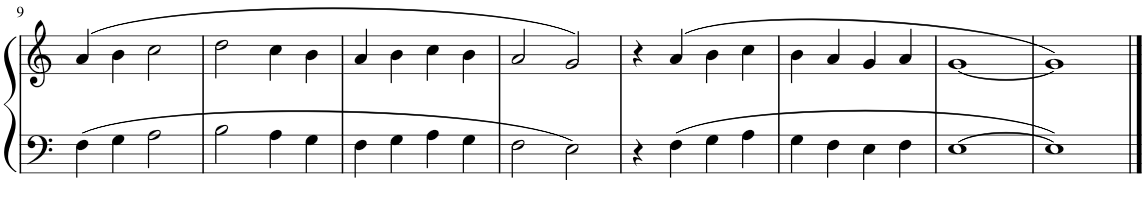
**kern	**kern
*part1	*part1
*staff2	*staff1
*I"Piano	*
*I'Pno.	*
!!LO:PB:g=z
*clefF4	*clefG2
*k[]	*k[]
*M4/4	*M4/4
=9	=9
4F\	(4a/
4G\	4b\
2A\	2cc\
=10	=10
2B\	2dd\
4A\	4cc\
4G\	4b\
=11	=11
4F\	4a/
4G\	4b\
4A\	4cc\
4G\	4b\
=12	=12
2F\	2a/
2E\	2g/)
=13	=13
4r	4r
4F\	(4a/
4G\	4b\
4A\	4cc\
=14	=14
4G\	4b\
4F\	4a/
4E\	4g/
4F\	4a/
=15	=15
[1E	[1g
=16	=16
1E]	1g])
==	==
*-	*-
